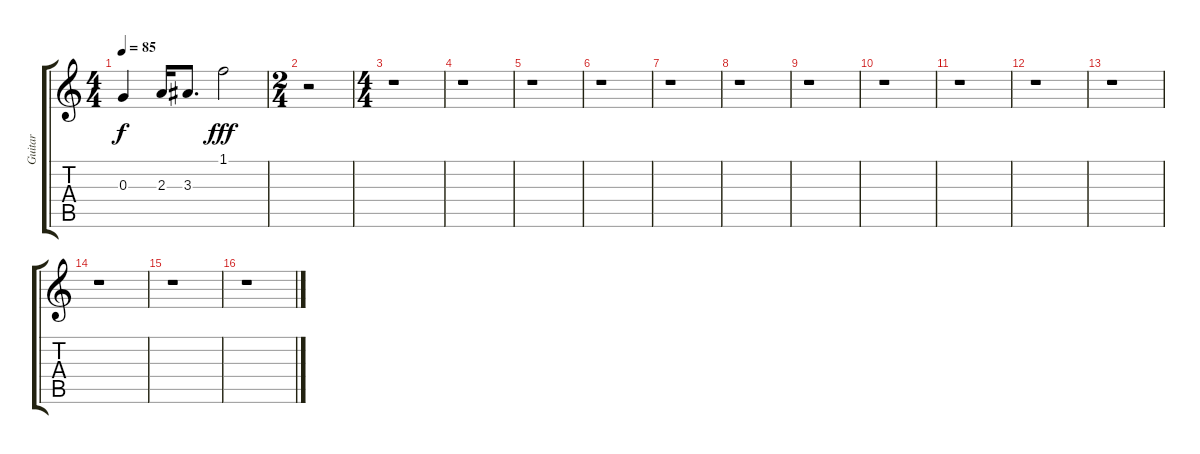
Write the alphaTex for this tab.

\track ("Guitar" "Guitar") {instrument acousticguitarsteel}
\staff {score tabs}
\tuning (E4 B3 G3 D3 A2 E2) {hide}
\ts (4 4)
\tempo 85
\clef g2
\ks c
0.3.4{dy f} 2.3.16 3.3.8{d} 1.1.2{dy fff} |
\ts (2 4)
r.2 |
\ts (4 4)
r.1 |
r.1 |
r.1 |
r.1 |
r.1 |
r.1 |
r.1 |
r.1 |
r.1 |
r.1 |
r.1 |
r.1 |
r.1 |
r.1
